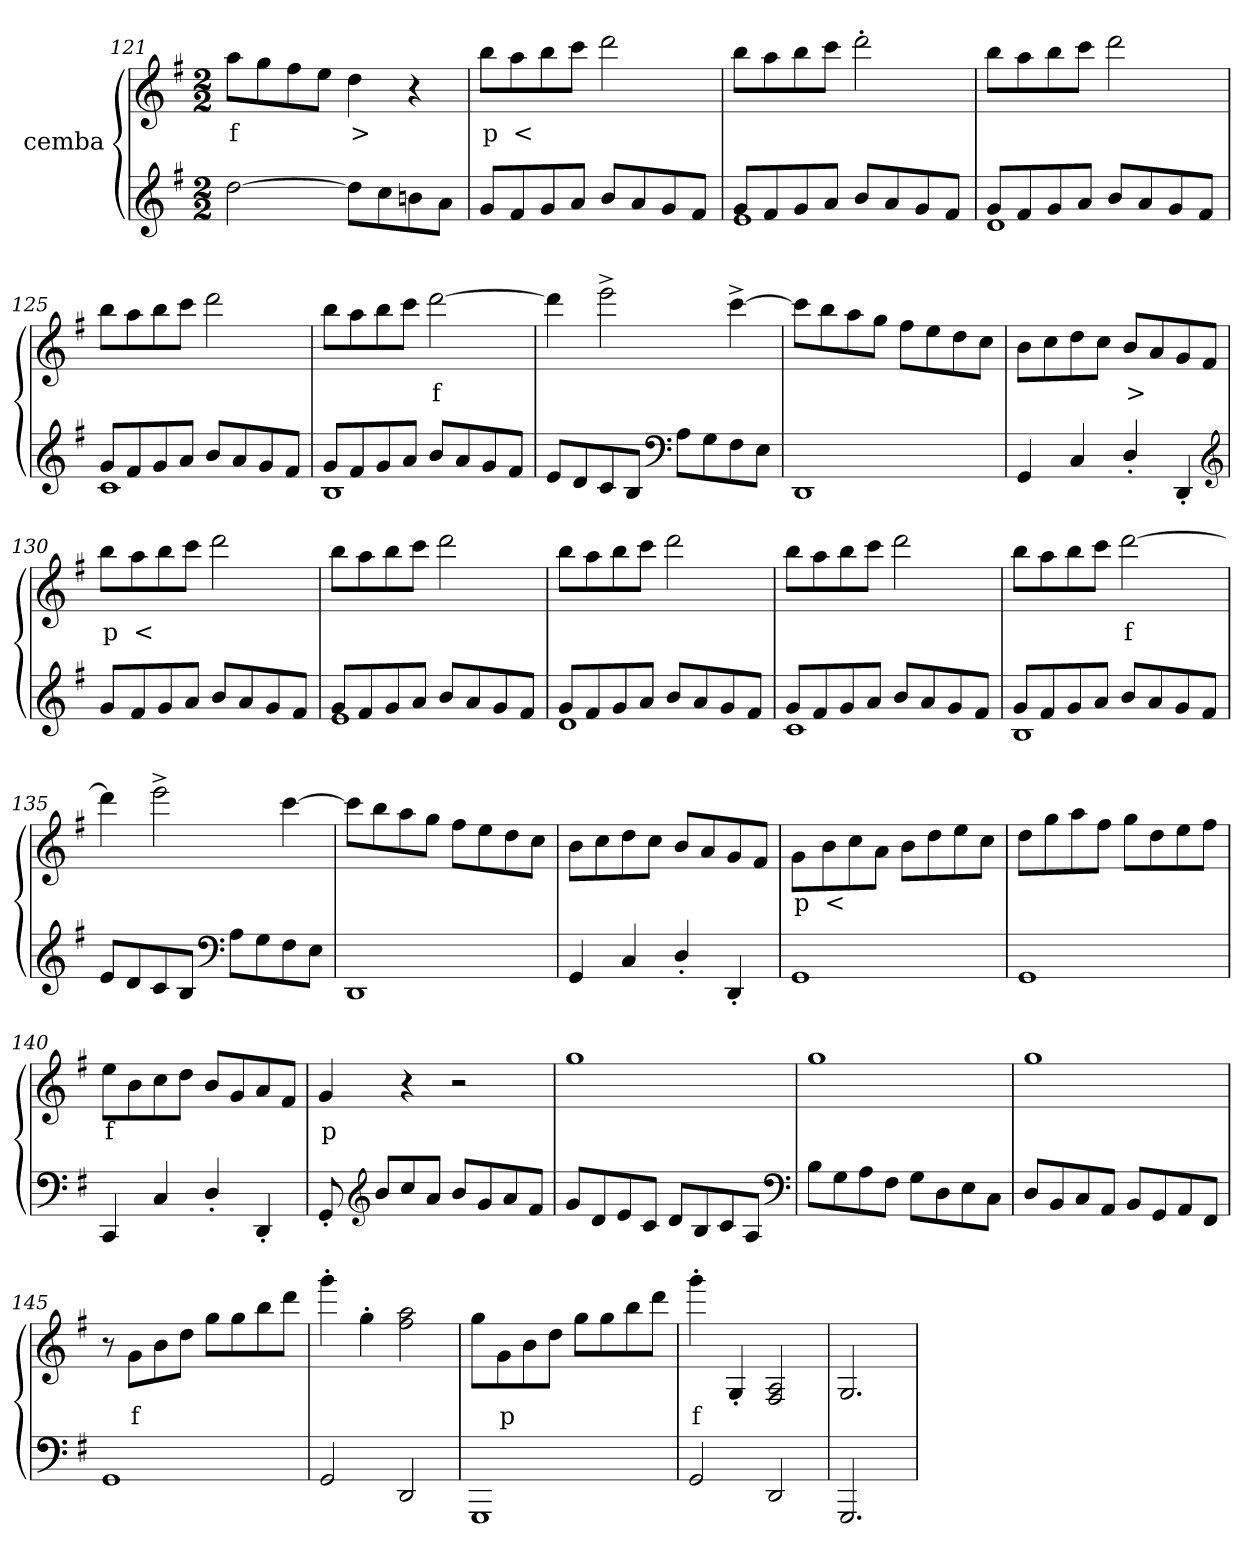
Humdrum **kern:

**kern	**kern	**text
*part2	*part1	*part1
*staff2	*staff1	*staff1
*I"cemba	*I"cemba	*
*clefG2	*clefG2	*
*k[f#]	*k[f#]	*
*G:	*G:	*
*M2/2	*M2/2	*
=121	=121	=121
[2dd\	8aa\L	f
.	8gg\	.
.	8ff#\	.
.	8ee\J	.
8dd\L]	4dd\	>
8cc\	.	.
8bn\	4r	.
8a\J	.	.
=122	=122	=122
8g/L	8bb\L	p
8f#/	8aa\	<
8g/	8bb\	.
8a/J	8ccc\J	.
8b/L	2ddd\	.
8a/	.	.
8g/	.	.
8f#/J	.	.
=123	=123	=123
*^	*	*
8g/L	1e	8bb\L	.
8f#/	.	8aa\	.
8g/	.	8bb\	.
8a/J	.	8ccc\J	.
8b/L	.	2ddd'>\	.
8a/	.	.	.
8g/	.	.	.
8f#/J	.	.	.
=124	=124	=124	=124
8g/L	1d	8bb\L	.
8f#/	.	8aa\	.
8g/	.	8bb\	.
8a/J	.	8ccc\J	.
8b/L	.	2ddd\	.
8a/	.	.	.
8g/	.	.	.
8f#/J	.	.	.
=125	=125	=125	=125
8g/L	1c	8bb\L	.
8f#/	.	8aa\	.
8g/	.	8bb\	.
8a/J	.	8ccc\J	.
8b/L	.	2ddd\	.
8a/	.	.	.
8g/	.	.	.
8f#/J	.	.	.
=126	=126	=126	=126
8g/L	1B	8bb\L	.
8f#/	.	8aa\	.
8g/	.	8bb\	.
8a/J	.	8ccc\J	.
8b/L	.	[2ddd\	f
8a/	.	.	.
8g/	.	.	.
8f#/J	.	.	.
*v	*v	*	*
=127	=127	=127
8e/L	4ddd\]	.
8d/	.	.
8c/	2eee^>\	.
8B/J	.	.
*clefF4	*	*
8A\L	.	.
8G\	.	.
8F#\	[4ccc^>\	.
8E\J	.	.
=128	=128	=128
1DD	8ccc\L]	.
.	8bb\	.
.	8aa\	.
.	8gg\J	.
.	8ff#\L	.
.	8ee\	.
.	8dd\	.
.	8cc\J	.
=129	=129	=129
4GG/	8b\L	.
.	8cc\	.
4C/	8dd\	.
.	8cc\J	.
4D'>/	8b/L	>
.	8a/	.
4DD'>/	8g/	.
.	8f#/J	.
*clefG2	*	*
=130	=130	=130
8g/L	8bb\L	p
8f#/	8aa\	<
8g/	8bb\	.
8a/J	8ccc\J	.
8b/L	2ddd\	.
8a/	.	.
8g/	.	.
8f#/J	.	.
=131	=131	=131
*^	*	*
8g/L	1e	8bb\L	.
8f#/	.	8aa\	.
8g/	.	8bb\	.
8a/J	.	8ccc\J	.
8b/L	.	2ddd\	.
8a/	.	.	.
8g/	.	.	.
8f#/J	.	.	.
=132	=132	=132	=132
8g/L	1d	8bb\L	.
8f#/	.	8aa\	.
8g/	.	8bb\	.
8a/J	.	8ccc\J	.
8b/L	.	2ddd\	.
8a/	.	.	.
8g/	.	.	.
8f#/J	.	.	.
=133	=133	=133	=133
8g/L	1c	8bb\L	.
8f#/	.	8aa\	.
8g/	.	8bb\	.
8a/J	.	8ccc\J	.
8b/L	.	2ddd\	.
8a/	.	.	.
8g/	.	.	.
8f#/J	.	.	.
=134	=134	=134	=134
8g/L	1B	8bb\L	.
8f#/	.	8aa\	.
8g/	.	8bb\	.
8a/J	.	8ccc\J	.
8b/L	.	[2ddd\	f
8a/	.	.	.
8g/	.	.	.
8f#/J	.	.	.
*v	*v	*	*
=135	=135	=135
8e/L	4ddd\]	.
8d/	.	.
8c/	2eee^>\	.
8B/J	.	.
*clefF4	*	*
8A\L	.	.
8G\	.	.
8F#\	[4ccc\	.
8E\J	.	.
=136	=136	=136
1DD	8ccc\L]	.
.	8bb\	.
.	8aa\	.
.	8gg\J	.
.	8ff#\L	.
.	8ee\	.
.	8dd\	.
.	8cc\J	.
=137	=137	=137
4GG/	8b\L	.
.	8cc\	.
4C/	8dd\	.
.	8cc\J	.
4D'>/	8b/L	.
.	8a/	.
4DD'>/	8g/	.
.	8f#/J	.
=138	=138	=138
1GG	8g\L	p
.	8b\	<
.	8cc\	.
.	8a\J	.
.	8b\L	.
.	8dd\	.
.	8ee\	.
.	8cc\J	.
=139	=139	=139
1GG	8dd\L	.
.	8gg\	.
.	8aa\	.
.	8ff#\J	.
.	8gg\L	.
.	8dd\	.
.	8ee\	.
.	8ff#\J	.
=140	=140	=140
4CC/	8ee\L	f
.	8b\	.
4C/	8cc\	.
.	8dd\J	.
4D'>/	8b/L	.
.	8g/	.
4DD'>/	8a/	.
.	8f#/J	.
=141	=141	=141
8GG'>/	4g/	p
*clefG2	*	*
8b/L	.	.
8cc/	4r	.
8a/J	.	.
8b/L	2r	.
8g/	.	.
8a/	.	.
8f#/J	.	.
=142	=142	=142
8g/L	1gg	.
8d/	.	.
8e/	.	.
8c/J	.	.
8d/L	.	.
8B/	.	.
8c/	.	.
8A/J	.	.
*clefF4	*	*
=143	=143	=143
8B\L	1gg	.
8G\	.	.
8A\	.	.
8F#\J	.	.
8G\L	.	.
8D\	.	.
8E\	.	.
8C\J	.	.
=144	=144	=144
8D/L	1gg	.
8BB/	.	.
8C/	.	.
8AA/J	.	.
8BB/L	.	.
8GG/	.	.
8AA/	.	.
8FF#/J	.	.
=145	=145	=145
1GG	8r	.
.	8g\L	f
.	8b\	.
.	8dd\J	.
.	8gg\L	.
.	8gg\	.
.	8bb\	.
.	8ddd\J	.
=146	=146	=146
2GG/	4ggg'>\	.
.	4gg'>\	.
2DD/	2ff#\ 2aa\	.
=147	=147	=147
1GGG	8gg\L	.
.	8g\	p
.	8b\	.
.	8dd\J	.
.	8gg\L	.
.	8gg\	.
.	8bb\	.
.	8ddd\J	.
=148	=148	=148
2GG/	4ggg'>\	f
.	4G'>/	.
2DD/	2F#/ 2A/	.
=149	=149	=149
2.GGG/	2.G/	.
=	=	=
*-	*-	*-
